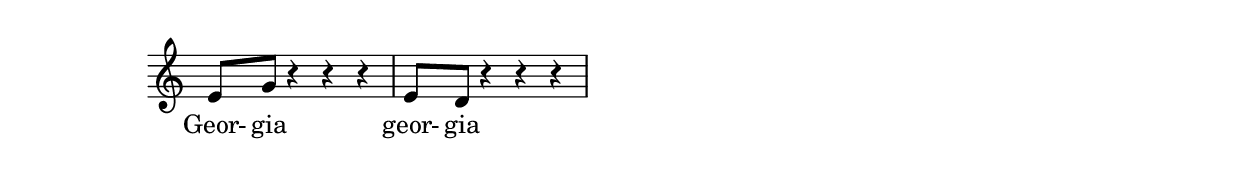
#(ly:set-option 'midi-extension "mid")
\version "2.12.3"
\include "english.ly"
\header{


}
%{

%}
melody = {
\once \override Staff.TimeSignature #'stencil = ##f
\clef treble
\key c \major
\cadenzaOn


 e'8[ g'8] r4 r4 r4 \bar "|"  e'8[ d'8] r4 r4 r4 \bar "|"  \break

}


text = \lyricmode {
Geor- gia geor- gia 
}

\score{

<<
\new Voice = "one" {
\melody
}
\new Lyrics \lyricsto "one" \text
>>
\layout {
\context {
\Score
\remove "Bar_number_engraver"
}
}
\midi {
\context {
\Score
tempoWholesPerMinute = #(ly:make-moment 200 4)
}
}
}